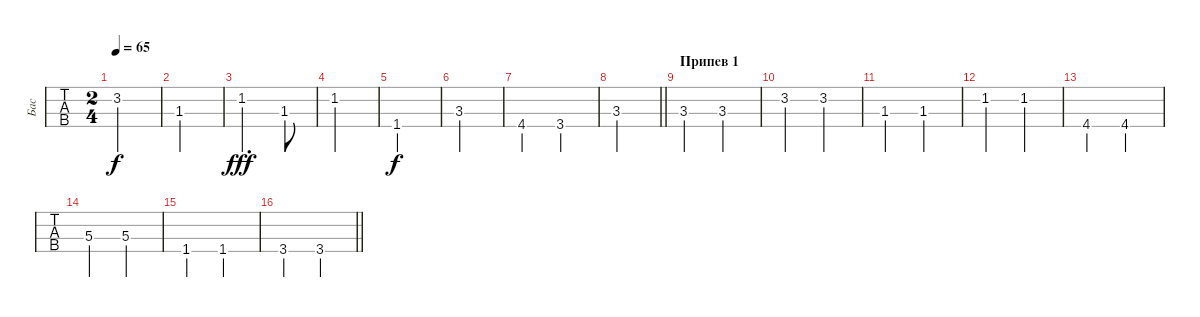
\track ("Бас" "Бас") {instrument fretlessbass}
\staff {tabs}
\tuning (G2 D2 A1 E1) {hide}
\ts (2 4)
\tempo 65
\clef f4
\ks c
3.2.2{dy f} |
1.3.2 |
1.2.4{d dy fff} 1.3.8 |
1.2.2 |
1.4.2{dy f} |
3.3.2 |
4.4.4 3.4.4 |
\barLineRight lightlight
3.3.2 |
\section ("" "Припев 1")
3.3.4 3.3.4 |
3.2.4 3.2.4 |
1.3.4 1.3.4 |
1.2.4 1.2.4 |
4.4.4 4.4.4 |
5.3.4 5.3.4 |
1.4.4 1.4.4 |
\barLineRight lightlight
3.4.4 3.4.4
